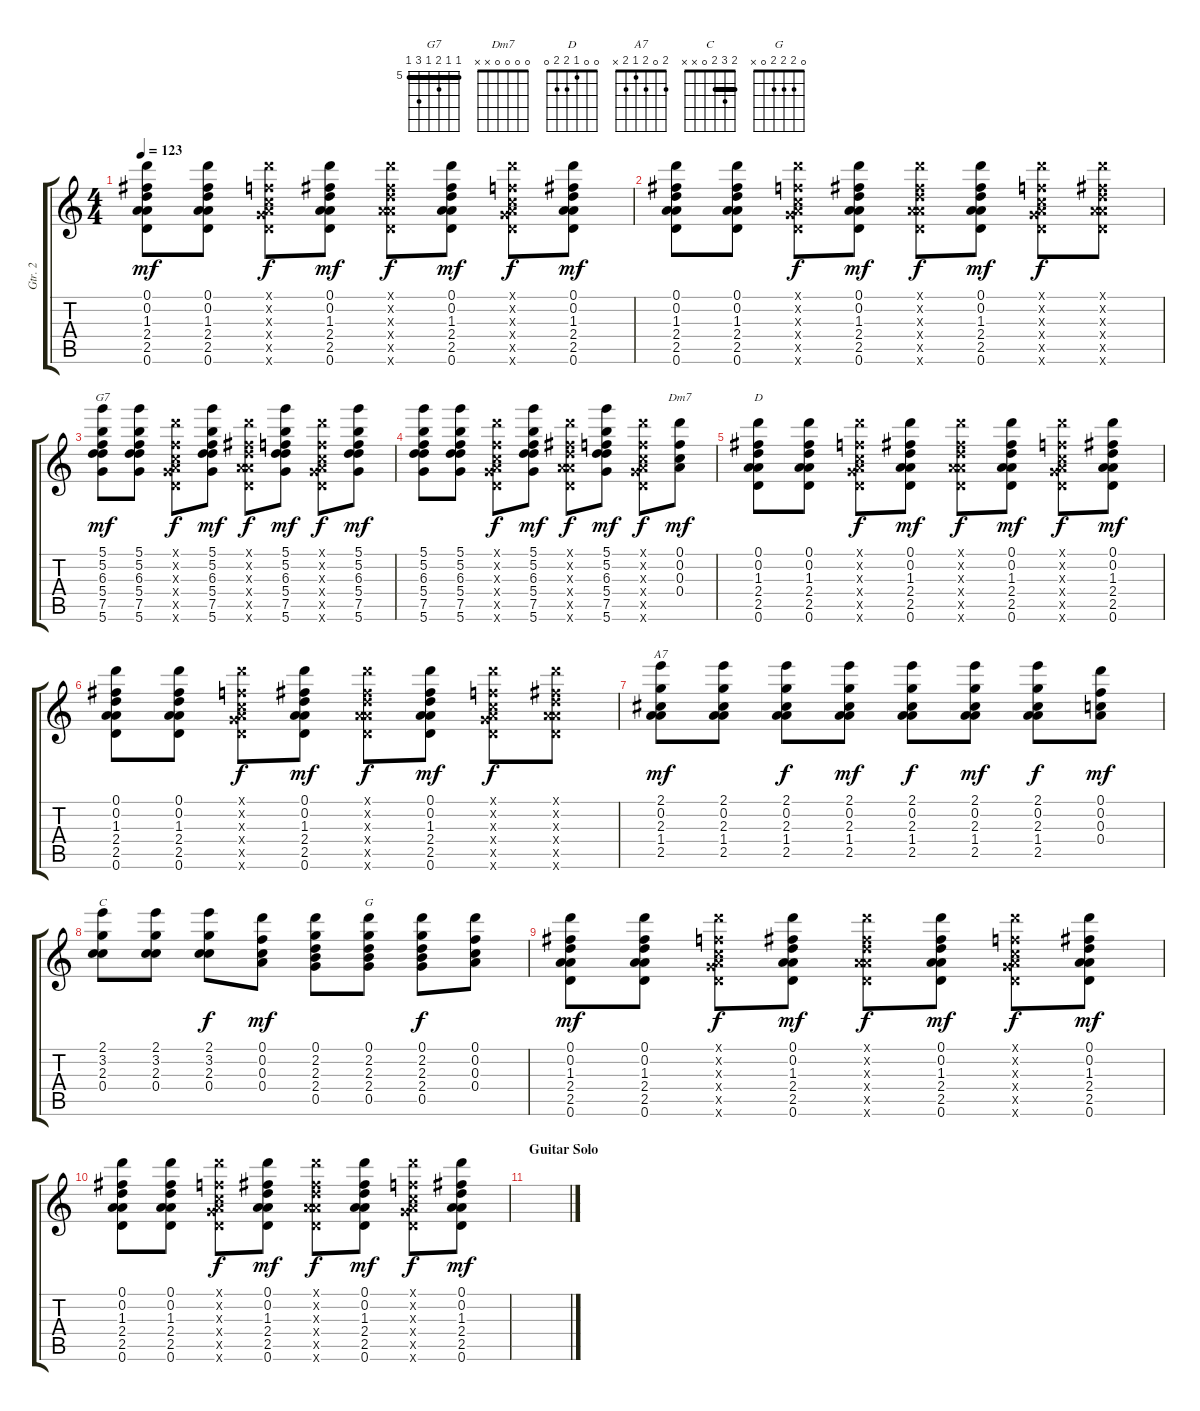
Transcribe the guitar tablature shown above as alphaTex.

\track ("Gtr. 2" "Gtr. 2") {instrument acousticguitarsteel}
\staff {score tabs}
\tuning (D5 A3 F4 C4 G3 D3) {hide}
\chord ("G7" 5 5 6 5 7 5) {firstfret 5 barre 5}
\chord ("Dm7" 0 0 0 0 x x)
\chord ("D" 0 0 1 2 2 0)
\chord ("A7" 2 0 2 1 2 x)
\chord ("C" 2 3 2 0 x x) {barre 2}
\chord ("G" 0 2 2 2 0 x)
\ts (4 4)
\tempo 123
\clef g2
\ks c
(0.1 0.2 1.3 2.4 2.5 0.6).8{dy mf} (0.1 0.2 1.3 2.4 2.5 0.6).8 (0.1{x} 0.2{x} 0.3{x} 0.4{x} 0.5{x} 0.6{x}).8{dy f} (0.1 0.2 1.3 2.4 2.5 0.6).8{dy mf} (0.1{x} 0.2{x} 1.3{x} 2.4{x} 2.5{x} 0.6{x}).8{dy f} (0.1 0.2 1.3 2.4 2.5 0.6).8{dy mf} (0.1{x} 0.2{x} 0.3{x} 0.4{x} 0.5{x} 0.6{x}).8{dy f} (0.1 0.2 1.3 2.4 2.5 0.6).8{dy mf} |
(0.1 0.2 1.3 2.4 2.5 0.6).8 (0.1 0.2 1.3 2.4 2.5 0.6).8 (0.1{x} 0.2{x} 0.3{x} 0.4{x} 0.5{x} 0.6{x}).8{dy f} (0.1 0.2 1.3 2.4 2.5 0.6).8{dy mf} (0.1{x} 0.2{x} 1.3{x} 2.4{x} 2.5{x} 0.6{x}).8{dy f} (0.1 0.2 1.3 2.4 2.5 0.6).8{dy mf} (0.1{x} 0.2{x} 0.3{x} 0.4{x} 0.5{x} 0.6{x}).8{dy f} (0.1{x} 0.2{x} 1.3{x} 2.4{x} 2.5{x} 0.6{x}).8 |
(5.1 5.2 6.3 5.4 7.5 5.6).8{ch "G7" dy mf} (5.1 5.2 6.3 5.4 7.5 5.6).8 (0.1{x} 0.2{x} 0.3{x} 0.4{x} 0.5{x} 0.6{x}).8{dy f} (5.1 5.2 6.3 5.4 7.5 5.6).8{dy mf} (0.1{x} 0.2{x} 1.3{x} 2.4{x} 2.5{x} 0.6{x}).8{dy f} (5.1 5.2 6.3 5.4 7.5 5.6).8{dy mf} (0.1{x} 0.2{x} 0.3{x} 0.4{x} 0.5{x} 0.6{x}).8{dy f} (5.1 5.2 6.3 5.4 7.5 5.6).8{dy mf} |
(5.1 5.2 6.3 5.4 7.5 5.6).8 (5.1 5.2 6.3 5.4 7.5 5.6).8 (0.1{x} 0.2{x} 0.3{x} 0.4{x} 0.5{x} 0.6{x}).8{dy f} (5.1 5.2 6.3 5.4 7.5 5.6).8{dy mf} (0.1{x} 0.2{x} 1.3{x} 2.4{x} 2.5{x} 0.6{x}).8{dy f} (5.1 5.2 6.3 5.4 7.5 5.6).8{dy mf} (0.1{x} 0.2{x} 0.3{x} 0.4{x} 0.5{x} 0.6{x}).8{dy f} (0.1 0.2 0.3 0.4).8{ch "Dm7" dy mf} |
(0.1 0.2 1.3 2.4 2.5 0.6).8{ch "D"} (0.1 0.2 1.3 2.4 2.5 0.6).8 (0.1{x} 0.2{x} 0.3{x} 0.4{x} 0.5{x} 0.6{x}).8{dy f} (0.1 0.2 1.3 2.4 2.5 0.6).8{dy mf} (0.1{x} 0.2{x} 1.3{x} 2.4{x} 2.5{x} 0.6{x}).8{dy f} (0.1 0.2 1.3 2.4 2.5 0.6).8{dy mf} (0.1{x} 0.2{x} 0.3{x} 0.4{x} 0.5{x} 0.6{x}).8{dy f} (0.1 0.2 1.3 2.4 2.5 0.6).8{dy mf} |
(0.1 0.2 1.3 2.4 2.5 0.6).8 (0.1 0.2 1.3 2.4 2.5 0.6).8 (0.1{x} 0.2{x} 0.3{x} 0.4{x} 0.5{x} 0.6{x}).8{dy f} (0.1 0.2 1.3 2.4 2.5 0.6).8{dy mf} (0.1{x} 0.2{x} 1.3{x} 2.4{x} 2.5{x} 0.6{x}).8{dy f} (0.1 0.2 1.3 2.4 2.5 0.6).8{dy mf} (0.1{x} 0.2{x} 0.3{x} 0.4{x} 0.5{x} 0.6{x}).8{dy f} (0.1{x} 0.2{x} 1.3{x} 2.4{x} 2.5{x} 0.6{x}).8 |
(2.1 0.2 2.3 1.4 2.5).8{ch "A7" dy mf} (2.1 0.2 2.3 1.4 2.5).8 (2.1 0.2 2.3 1.4 2.5).8{dy f} (2.1 0.2 2.3 1.4 2.5).8{dy mf} (2.1 0.2 2.3 1.4 2.5).8{dy f} (2.1 0.2 2.3 1.4 2.5).8{dy mf} (2.1 0.2 2.3 1.4 2.5).8{dy f} (0.1 0.2 0.3 0.4).8{dy mf} |
(2.1 3.2 2.3 0.4).8{ch "C"} (2.1 3.2 2.3 0.4).8 (2.1 3.2 2.3 0.4).8{dy f} (0.1 0.2 0.3 0.4).8{dy mf} (0.1 2.2 2.3 2.4 0.5).8 (0.1 2.2 2.3 2.4 0.5).8{ch "G"} (0.1 2.2 2.3 2.4 0.5).8{dy f} (0.1 0.2 0.3 0.4).8 |
(0.1 0.2 1.3 2.4 2.5 0.6).8{dy mf} (0.1 0.2 1.3 2.4 2.5 0.6).8 (0.1{x} 0.2{x} 0.3{x} 0.4{x} 0.5{x} 0.6{x}).8{dy f} (0.1 0.2 1.3 2.4 2.5 0.6).8{dy mf} (0.1{x} 0.2{x} 1.3{x} 2.4{x} 2.5{x} 0.6{x}).8{dy f} (0.1 0.2 1.3 2.4 2.5 0.6).8{dy mf} (0.1{x} 0.2{x} 0.3{x} 0.4{x} 0.5{x} 0.6{x}).8{dy f} (0.1 0.2 1.3 2.4 2.5 0.6).8{dy mf} |
(0.1 0.2 1.3 2.4 2.5 0.6).8 (0.1 0.2 1.3 2.4 2.5 0.6).8 (0.1{x} 0.2{x} 0.3{x} 0.4{x} 0.5{x} 0.6{x}).8{dy f} (0.1 0.2 1.3 2.4 2.5 0.6).8{dy mf} (0.1{x} 0.2{x} 1.3{x} 2.4{x} 2.5{x} 0.6{x}).8{dy f} (0.1 0.2 1.3 2.4 2.5 0.6).8{dy mf} (0.1{x} 0.2{x} 0.3{x} 0.4{x} 0.5{x} 0.6{x}).8{dy f} (0.1 0.2 1.3 2.4 2.5 0.6).8{dy mf} |
\section ("" "Guitar Solo")
